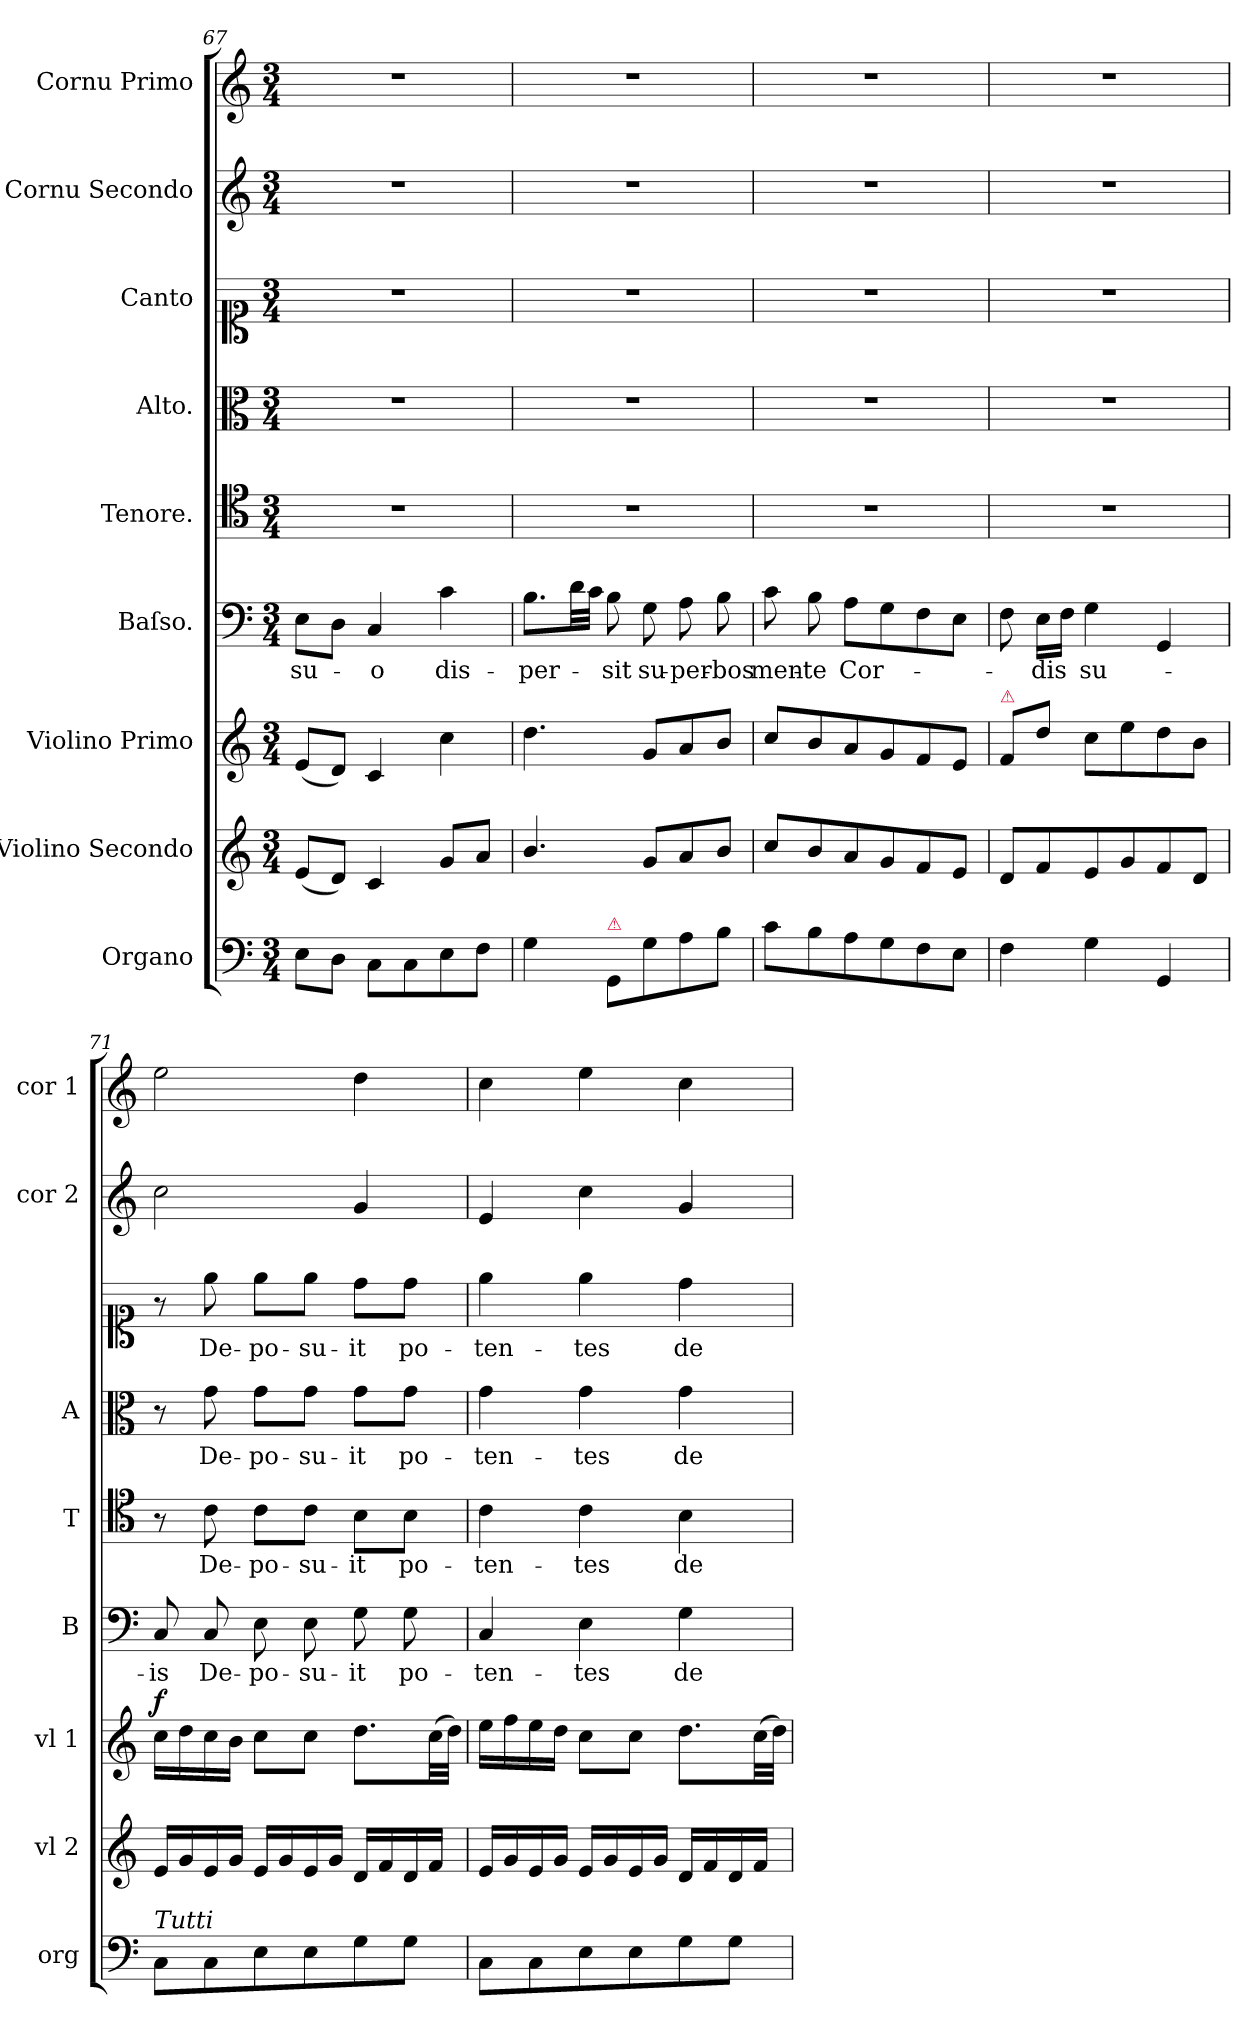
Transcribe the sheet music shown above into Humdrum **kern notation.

**kern	**kern	**kern	**dynam	**kern	**text	**kern	**text	**kern	**text	**kern	**text	**kern	**kern
*part9	*part8	*part7	*part7	*part6	*part6	*part5	*part5	*part4	*part4	*part3	*part3	*part2	*part1
*staff9	*staff8	*staff7	*staff7	*staff6	*staff6	*staff5	*staff5	*staff4	*staff4	*staff3	*staff3	*staff2	*staff1
*I"Organo	*I"Violino Secondo	*I"Violino Primo	*	*I"Baſso.	*	*I"Tenore.	*	*I"Alto.	*	*I"Canto	*	*I"Cornu Secondo	*I"Cornu Primo
*I'org	*I'vl 2	*I'vl 1	*	*I'B	*	*I'T	*	*I'A	*	*	*	*I'cor 2	*I'cor 1
*clefF4	*clefG2	*clefG2	*	*clefF4	*	*clefC4	*	*clefC3	*	*clefC1	*	*clefG2	*clefG2
*k[]	*k[]	*k[]	*	*k[]	*	*k[]	*	*k[]	*	*k[]	*	*k[]	*k[]
*C:	*C:	*C:	*	*C:	*	*C:	*	*C:	*	*C:	*	*C:	*C:
*M3/4	*M3/4	*M3/4	*	*M3/4	*	*M3/4	*	*M3/4	*	*M3/4	*	*M3/4	*M3/4
=67	=67	=67	=67	=67	=67	=67	=67	=67	=67	=67	=67	=67	=67
8E\L	(8e/L	(8e/L	.	8E\L	su-	2.r	.	2.r	.	2.r	.	2.r	2.r
8D\J	8d/J)	8d/J)	.	8D\J	.	.	.	.	.	.	.	.	.
8C\L	4c/	4c/	.	4C/	-o	.	.	.	.	.	.	.	.
8C\	.	.	.	.	.	.	.	.	.	.	.	.	.
8E\	8g/L	4cc\	.	4c\	dis-	.	.	.	.	.	.	.	.
8F\J	8a/J	.	.	.	.	.	.	.	.	.	.	.	.
=68	=68	=68	=68	=68	=68	=68	=68	=68	=68	=68	=68	=68	=68
4G\	4.b/	4.dd\	.	8.B\L	-per-	2.r	.	2.r	.	2.r	.	2.r	2.r
.	.	.	.	32d\LL	.	.	.	.	.	.	.	.	.
.	.	.	.	32c\JJJ	.	.	.	.	.	.	.	.	.
!LO:TX:a:color=crimson:t=⚠	!	!	!	!	!	!	!	!	!	!	!	!	!
8GG/L	.	.	.	8B\	-sit	.	.	.	.	.	.	.	.
8G\	8g/L	8g/L	.	8G\	su-	.	.	.	.	.	.	.	.
8A\	8a/	8a/	.	8A\	-per-	.	.	.	.	.	.	.	.
8B\J	8b/J	8b/J	.	8B\	-bos	.	.	.	.	.	.	.	.
=69	=69	=69	=69	=69	=69	=69	=69	=69	=69	=69	=69	=69	=69
8c\L	8cc/L	8cc/L	.	8c\	men-	2.r	.	2.r	.	2.r	.	2.r	2.r
8B\	8b/	8b/	.	8B\	-te	.	.	.	.	.	.	.	.
8A\	8a/	8a/	.	8A\L	Cor-	.	.	.	.	.	.	.	.
8G\	8g/	8g/	.	8G\	.	.	.	.	.	.	.	.	.
8F\	8f/	8f/	.	8F\	.	.	.	.	.	.	.	.	.
8E\J	8e/J	8e/J	.	8E\J	.	.	.	.	.	.	.	.	.
=70	=70	=70	=70	=70	=70	=70	=70	=70	=70	=70	=70	=70	=70
!	!	!LO:TX:a:color=crimson:t=⚠	!	!	!	!	!	!	!	!	!	!	!
4F\	8d/L	8f/L	.	8F\	.	2.r	.	2.r	.	2.r	.	2.r	2.r
.	8f/	8dd\J	.	16E\LL	-dis	.	.	.	.	.	.	.	.
.	.	.	.	16F\JJ	.	.	.	.	.	.	.	.	.
4G\	8e/	8cc\L	.	4G\	su-	.	.	.	.	.	.	.	.
.	8g/	8ee\	.	.	.	.	.	.	.	.	.	.	.
4GG/	8f/	8dd\	.	4GG/	.	.	.	.	.	.	.	.	.
.	8d/J	8b\J	.	.	.	.	.	.	.	.	.	.	.
=71	=71	=71	=71	=71	=71	=71	=71	=71	=71	=71	=71	=71	=71
!LO:TX:a:i:t=Tutti	!	!	!	!	!	!	!	!	!	!	!	!	!
!	!	!	!LO:DY:a	!	!	!	!	!	!	!	!	!	!
8C\L	16e/LL	16cc\LL	f.	8C/	-is	8r	.	8r	.	8r	.	2cc\	2ee\
.	16g/	16dd\	.	.	.	.	.	.	.	.	.	.	.
8C\	16e/	16cc\	.	8C/	De-	8c\	De-	8g\	De-	8ee\	De-	.	.
.	16g/JJ	16b\JJ	.	.	.	.	.	.	.	.	.	.	.
8E\	16e/LL	8cc\L	.	8E\	-po-	8c\L	-po-	8g\L	-po-	8ee\L	-po-	.	.
.	16g/	.	.	.	.	.	.	.	.	.	.	.	.
8E\	16e/	8cc\J	.	8E\	-su-	8c\J	-su-	8g\J	-su-	8ee\J	-su-	.	.
.	16g/JJ	.	.	.	.	.	.	.	.	.	.	.	.
8G\	16d/LL	8.dd\L	.	8G\	-it	8B\L	-it	8g\L	-it	8dd\L	-it	4g/	4dd\
.	16f/	.	.	.	.	.	.	.	.	.	.	.	.
8G\J	16d/	.	.	8G\	po-	8B\J	po-	8g\J	po-	8dd\J	po-	.	.
.	16f/JJ	(32cc\LL	.	.	.	.	.	.	.	.	.	.	.
.	.	32dd\JJJ)	.	.	.	.	.	.	.	.	.	.	.
=72	=72	=72	=72	=72	=72	=72	=72	=72	=72	=72	=72	=72	=72
8C\L	16e/LL	16ee\LL	.	4C/	-ten-	4c\	-ten-	4g\	-ten-	4ee\	-ten-	4e/	4cc\
.	16g/	16ff\	.	.	.	.	.	.	.	.	.	.	.
8C\	16e/	16ee\	.	.	.	.	.	.	.	.	.	.	.
.	16g/JJ	16dd\JJ	.	.	.	.	.	.	.	.	.	.	.
8E\	16e/LL	8cc\L	.	4E\	-tes	4c\	-tes	4g\	-tes	4ee\	-tes	4cc\	4ee\
.	16g/	.	.	.	.	.	.	.	.	.	.	.	.
8E\	16e/	8cc\J	.	.	.	.	.	.	.	.	.	.	.
.	16g/JJ	.	.	.	.	.	.	.	.	.	.	.	.
8G\	16d/LL	8.dd\L	.	4G\	de	4B\	de	4g\	de	4dd\	de	4g/	4cc\
.	16f/	.	.	.	.	.	.	.	.	.	.	.	.
8G\J	16d/	.	.	.	.	.	.	.	.	.	.	.	.
.	16f/JJ	(32cc\LL	.	.	.	.	.	.	.	.	.	.	.
.	.	32dd\JJJ)	.	.	.	.	.	.	.	.	.	.	.
=	=	=	=	=	=	=	=	=	=	=	=	=	=
*-	*-	*-	*-	*-	*-	*-	*-	*-	*-	*-	*-	*-	*-
